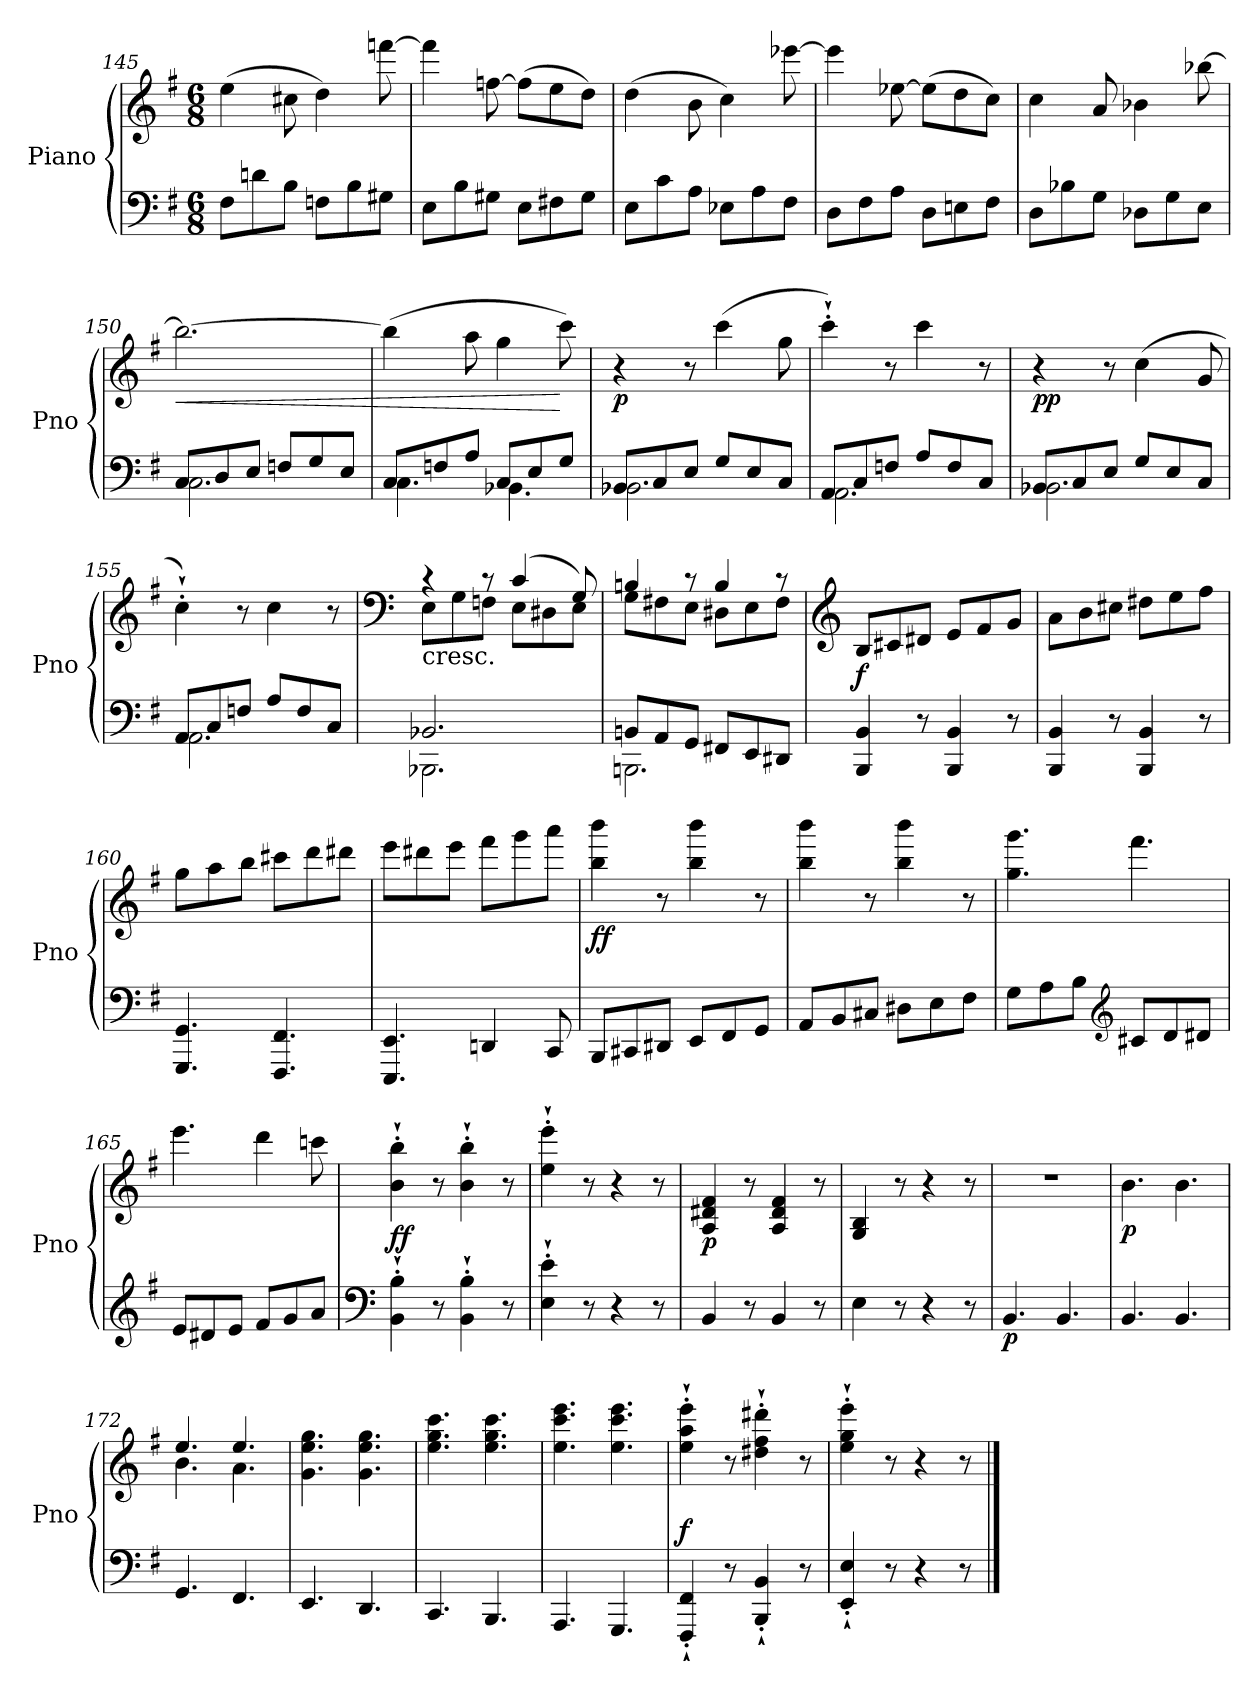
**kern	**kern	**dynam
*part1	*part1	*part1
*staff2	*staff1	*staff1/2
*I"Piano	*	*
*I'Pno	*	*
*clefF4	*clefG2	*
*k[f#]	*k[f#]	*
*G:	*G:	*
*M6/8	*M6/8	*
=145	=145	=145
8F#\L	(>4ee\	.
8dn\	.	.
8B\J	8cc#X\	.
8Fn\L	4dd\)	.
8B\	.	.
8G#X\J	[8fffn\	.
=146	=146	=146
8E\L	4fff\]	.
8B\	.	.
8G#X\J	[8ffn\	.
8E\L	(>8ff\L]	.
8F#X\	8ee\	.
8G#\J	8dd\J)	.
=147	=147	=147
8E\L	(>4dd\	.
8c\	.	.
8A\J	8b\	.
8E-X\L	4cc\)	.
8A\	.	.
8F#\J	[8eee-X\	.
=148	=148	=148
8D\L	4eee-\]	.
8F#\	.	.
8A\J	[8ee-X\	.
8D\L	(>8ee-\L]	.
8En\	8dd\	.
8F#\J	8cc\J)	.
!!LO:LB:g=z
=149	=149	=149
8D\L	4cc\	.
8B-X\	.	.
8G\J	8a/	.
8D-X\L	4b-X\	.
8G\	.	.
8E\J	[8bb-X\	.
=150	=150	=150
*^	*	*
!	!	!	!LO:HP:b
8C/L	2.C\	2.bb-\_	<
8D/	.	.	.
8E/J	.	.	.
8Fn/L	.	.	.
8G/	.	.	.
8E/J	.	.	.
=151	=151	=151	=151
8C/L	4.C\	(>4bb-\]	.
8Fn/	.	.	.
8A/J	.	8aa\	.
8C/L	4.BB-X\	4gg\	.
8E/	.	.	.
8G/J	.	8ccc\)	[
=152	=152	=152	=152
!	!	!	!LO:DY:b
8BB-X/L	2.BB-\	4r	p
8C/	.	.	.
8E/J	.	8r	.
8G/L	.	(>4ccc\	.
8E/	.	.	.
8C/J	.	8gg\	.
=153	=153	=153	=153
8AA/L	2.AA\	4ccc'`\)	.
8C/	.	.	.
8Fn/J	.	8r	.
8A/L	.	4ccc\	.
8F/	.	.	.
8C/J	.	8r	.
!!LO:LB:g=z
=154	=154	=154	=154
!	!	!	!LO:DY:b
8BB-X/L	2.BB-\	4r	pp
8C/	.	.	.
8E/J	.	8r	.
8G/L	.	(>4cc\	.
8E/	.	.	.
8C/J	.	8g/	.
=155	=155	=155	=155
8AA/L	2.AA\	4cc'`\)	.
8C/	.	.	.
8Fn/J	.	8r	.
8A/L	.	4cc\	.
8F/	.	.	.
8C/J	.	8r	.
=156	=156	=156	=156
*	*	*clefF4	*
*	*	*^	*
!	!	!LO:TX:b:t=cresc.	!	!
2.BB-X/	2.BBB-X\	4rc	8E\L	.
.	.	.	8G\	.
.	.	8rc	8Fn\J	.
.	.	(>4c/	8E\L	.
.	.	.	8D#X\	.
.	.	8G/)	8E\J	.
=157	=157	=157	=157	=157
8BBn/L	2.BBBn\	4Bn/	8G\L	.
8AA/	.	.	8F#X\	.
8GG/J	.	8rc	8E\J	.
8FF#X/L	.	4B/	8D#X\L	.
8EE/	.	.	8E\	.
8DD#X/J	.	8rc	8F#\J	.
*v	*v	*	*	*
*	*v	*v	*
!!LO:LB:g=z
=158	=158	=158
*	*clefG2	*
*	*^	*
!	!	!	!LO:DY:b
*	*v	*v	*
4BBB/ 4BB/	8B/L	f
.	8c#X/	.
8r	8d#X/J	.
4BBB/ 4BB/	8e/L	.
.	8f#/	.
8r	8g/J	.
=159	=159	=159
4BBB/ 4BB/	8a\L	.
.	8b\	.
8r	8cc#X\J	.
4BBB/ 4BB/	8dd#X\L	.
.	8ee\	.
8r	8ff#\J	.
=160	=160	=160
4.GGG/ 4.GG/	8gg\L	.
.	8aa\	.
.	8bb\J	.
4.FFF#/ 4.FF#/	8ccc#X\L	.
.	8ddd\	.
.	8ddd#X\J	.
=161	=161	=161
4.EEE/ 4.EE/	8eee\L	.
.	8ddd#X\	.
.	8eee\J	.
4DDn/	8fff#\L	.
.	8ggg\	.
8CC/	8aaa\J	.
=162	=162	=162
!	!	!LO:DY:b
8BBB/L	4bb\ 4bbb\	ff
8CC#X/	.	.
8DD#X/J	8r	.
8EE/L	4bb\ 4bbb\	.
8FF#/	.	.
8GG/J	8r	.
!!LO:LB:g=z
=163	=163	=163
8AA/L	4bb\ 4bbb\	.
8BB/	.	.
8C#X/J	8r	.
8D#X\L	4bb\ 4bbb\	.
8E\	.	.
8F#\J	8r	.
=164	=164	=164
8G\L	4.gg\ 4.ggg\	.
8A\	.	.
8B\J	.	.
*clefG2	*	*
8c#X/L	4.fff#\	.
8d/	.	.
8d#X/J	.	.
=165	=165	=165
8e/L	4.eee\	.
8d#X/	.	.
8e/J	.	.
8f#/L	4ddd\	.
8g/	.	.
8a/J	8cccn\	.
=166	=166	=166
*clefF4	*	*
!	!	!LO:DY:b
4BB\'` 4B\'`	4b\'` 4bb\'`	ff
8r	8r	.
4BB\'` 4B\'`	4b\'` 4bb\'`	.
8r	8r	.
=167	=167	=167
4E\'` 4e\'`	4ee\'` 4eee\'`	.
8r	8r	.
4r	4r	.
8r	8r	.
=168	=168	=168
!	!	!LO:DY:b
4BB/	4A/ 4d#X/ 4f#/	p
8r	8r	.
4BB/	4A/ 4d#/ 4f#/	.
8r	8r	.
=169	=169	=169
4E\	4G/ 4B/	.
8r	8r	.
4r	4r	.
8r	8r	.
!!LO:LB:g=z
=170	=170	=170
!	!	!LO:DY:b=2
4.BB/	2.r	p
4.BB/	.	.
=171	=171	=171
!	!	!LO:DY:b
4.BB/	4.b\	p
4.BB/	4.b\	.
=172	=172	=172
*	*^	*
4.GG/	4.ee/	4.b\	.
4.FF#/	4.ee/	4.a\	.
=173	=173	=173	=173
!	!LO:TX:b:t=cresc.	!	!
*	*v	*v	*
4.EE/	4.g\ 4.ee\ 4.gg\	.
4.DD/	4.g\ 4.ee\ 4.gg\	.
=174	=174	=174
4.CC/	4.ee\ 4.gg\ 4.ccc\	.
4.BBB/	4.ee\ 4.gg\ 4.ccc\	.
=175	=175	=175
4.AAA/	4.ee\ 4.ccc\ 4.eee\	.
4.GGG/	4.ee\ 4.ccc\ 4.eee\	.
=176	=176	=176
!	!	!LO:DY:a=2
4FFF#/'` 4FF#/'`	4ee\'` 4aa\'` 4eee\'`	f
8r	8r	.
4BBB/'` 4BB/'`	4dd#X\'` 4ff#\'` 4ddd#X\'`	.
8r	8r	.
=177	=177	=177
4EE/'` 4E/'`	4ee\'` 4gg\'` 4eee\'`	.
8r	8r	.
4r	4r	.
8r	8r	.
==	==	==
*-	*-	*-
